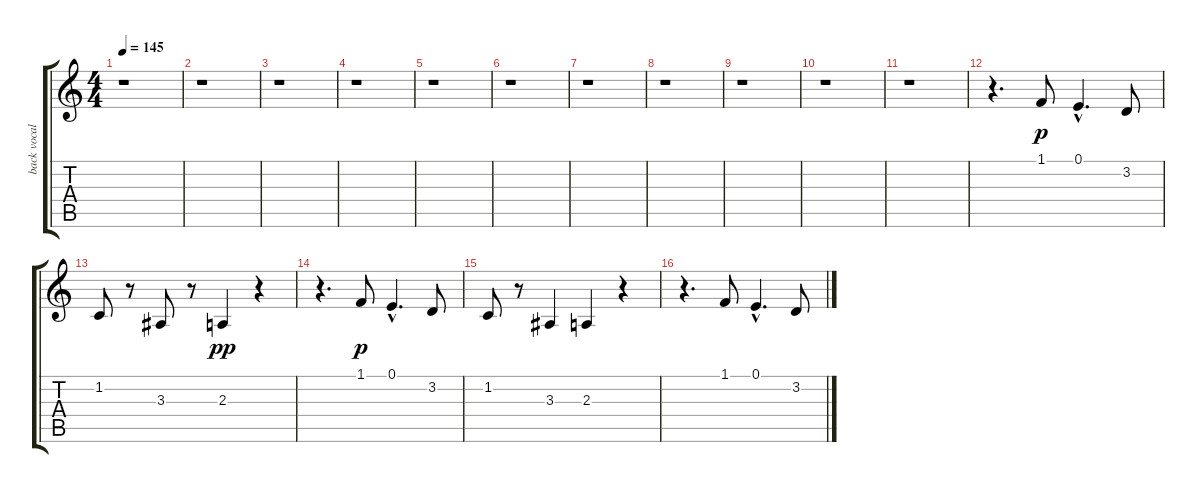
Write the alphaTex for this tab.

\track ("back vocals" "back vocal") {instrument voiceoohs}
\staff {score tabs}
\tuning (E4 B3 G3 D3 A2 E2) {hide}
\ts (4 4)
\tempo 145
\clef g2
\ks c
r.1{dy p} |
r.1 |
r.1 |
r.1 |
r.1 |
r.1 |
r.1 |
r.1 |
r.1 |
r.1 |
r.1 |
r.4{d} 1.1.8 0.1{hac}.4{d} 3.2.8 |
1.2.8 r.8 3.3.8 r.8 2.3.4{dy pp} r.4 |
r.4{d} 1.1.8{dy p} 0.1{hac}.4{d} 3.2.8 |
1.2.8 r.8 3.3.4 2.3.4 r.4 |
r.4{d} 1.1.8 0.1{hac}.4{d} 3.2.8
